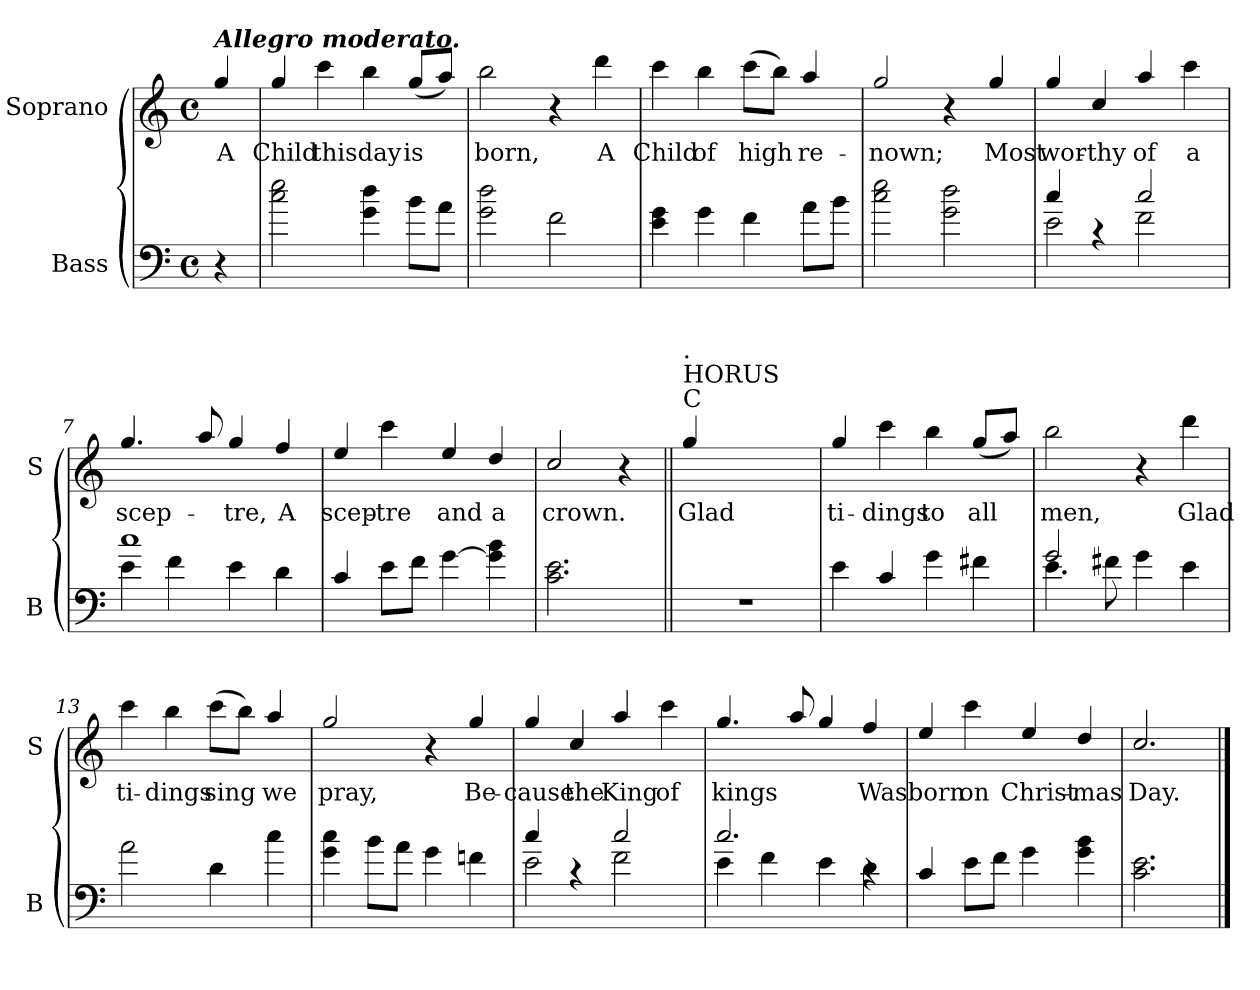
**kern	**kern	**text
*part2	*part1	*part1
*staff2	*staff1	*staff1
*I"Bass	*I"Soprano	*
*I'B	*I'S	*
*clefF4	*clefG2	*
*ITrd7c12	*ITrd7c12	*
*k[]	*k[]	*
*C:	*C:	*
*M4/4	*M4/4	*
*met(c)	*met(c)	*
=1	=1	=1
!	!LO:TX:a:Bi:t=Allegro moderato.	!
!	!	!LO:LY:b
4r	4g/	A
=2	=2	=2
!	!	!LO:LY:b
2c\ 2e\	4g/	Child
!	!	!LO:LY:b
.	4cc\	this
!	!	!LO:LY:b
4G\ 4d\	4b\	day
!	!	!LO:LY:b
8B\L	(<8g/L	is
8A\J	8a/J)	.
=3	=3	=3
!	!	!LO:LY:b
2G\ 2d\	2b\	born,
2F\	4r	.
!	!	!LO:LY:b
.	4dd\	A
=4	=4	=4
!	!	!LO:LY:b
4E\ 4G\	4cc\	Child
!	!	!LO:LY:b
4G\	4b\	of
!	!	!LO:LY:b
4F\	(>8cc\L	high
.	8b\J)	.
!	!	!LO:LY:b
8A\L	4a/	re-
8B\J	.	.
=5	=5	=5
!	!	!LO:LY:b
2c\ 2e\	2g/	-nown;
2G\ 2d\	4r	.
!	!	!LO:LY:b
.	4g/	Most
=6	=6	=6
*^	*	*
!	!	!	!LO:LY:b
4c/	2E\	4g/	wor-
!	!	!	!LO:LY:b
4rc	.	4c/	-thy
!	!	!	!LO:LY:b
2c/	2F\	4a/	of
!	!	!	!LO:LY:b
.	.	4cc\	a
!!LO:LB:g=z
=7	=7	=7	=7
!	!	!	!LO:LY:b
1c	4E\	4.g/	scep-
.	4F\	.	.
.	.	8a/	.
!	!	!	!LO:LY:b
.	4E\	4g/	-tre,
!	!	!	!LO:LY:b
.	4D\	4f/	A
=8	=8	=8	=8
!	!	!	!LO:LY:b
*v	*v	*	*
4C/	4e/	scep-
!	!	!LO:LY:b
8E\L	4cc\	-tre
8F\J	.	.
!	!	!LO:LY:b
[4G\	4e/	and
!	!	!LO:LY:b
4G\] 4B\	4d/	a
=9	=9	=9
!	!	!LO:LY:b
2.C\ 2.E\	2c/	crown.
.	4r	.
=10||	=10||	=10||
!	!LO:TX:a:t=C	!
!	!LO:TX:a:t=HORUS	!
!	!LO:TX:a:t=.	!
!	!	!LO:LY:b
1r	4g/	Glad
.	2.ryy	.
=11	=11	=11
!	!	!LO:LY:b
4E\	4g/	ti-
!	!	!LO:LY:b
4C/	4cc\	-dings
!	!	!LO:LY:b
4G\	4b\	to
!	!	!LO:LY:b
4F#X\	(<8g/L	all
.	8a/J)	.
=12	=12	=12
*^	*	*
!	!	!	!LO:LY:b
2G/	4.E\	2b\	men,
.	8F#X\	.	.
2ryy	4G\	4r	.
!	!	!	!LO:LY:b
.	4E\	4dd\	Glad
!!LO:LB:g=z
=13	=13	=13	=13
!	!	!	!LO:LY:b
*v	*v	*	*
2A\	4cc\	ti-
!	!	!LO:LY:b
.	4b\	-dings
!	!	!LO:LY:b
4D\	(>8cc\L	sing
.	8b\J)	.
!	!	!LO:LY:b
4c\	4a/	we
=14	=14	=14
!	!	!LO:LY:b
4G\ 4c\	2g/	pray,
8B\L	.	.
8A\J	.	.
4G\	4r	.
!	!	!LO:LY:b
4Fn\	4g/	Be-
=15	=15	=15
*^	*	*
!	!	!	!LO:LY:b
4c/	2E\	4g/	-cause
!	!	!	!LO:LY:b
4rc	.	4c/	the
!	!	!	!LO:LY:b
2c/	2F\	4a/	King
!	!	!	!LO:LY:b
.	.	4cc\	of
=16	=16	=16	=16
!	!	!	!LO:LY:b
2.c/	4E\	4.g/	kings
.	4F\	.	.
.	.	8a/	.
.	4E\	4g/	.
!	!	!	!LO:LY:b
4rc	4D\	4f/	Was
=17	=17	=17	=17
!	!	!	!LO:LY:b
*v	*v	*	*
4C/	4e/	born
!	!	!LO:LY:b
8E\L	4cc\	on
8F\J	.	.
!	!	!LO:LY:b
4G\	4e/	Christ-
!	!	!LO:LY:b
4G\ 4B\	4d/	-mas
=18	=18	=18
!	!	!LO:LY:b
2.C\ 2.E\	2.c/	Day.
==	==	==
*-	*-	*-
